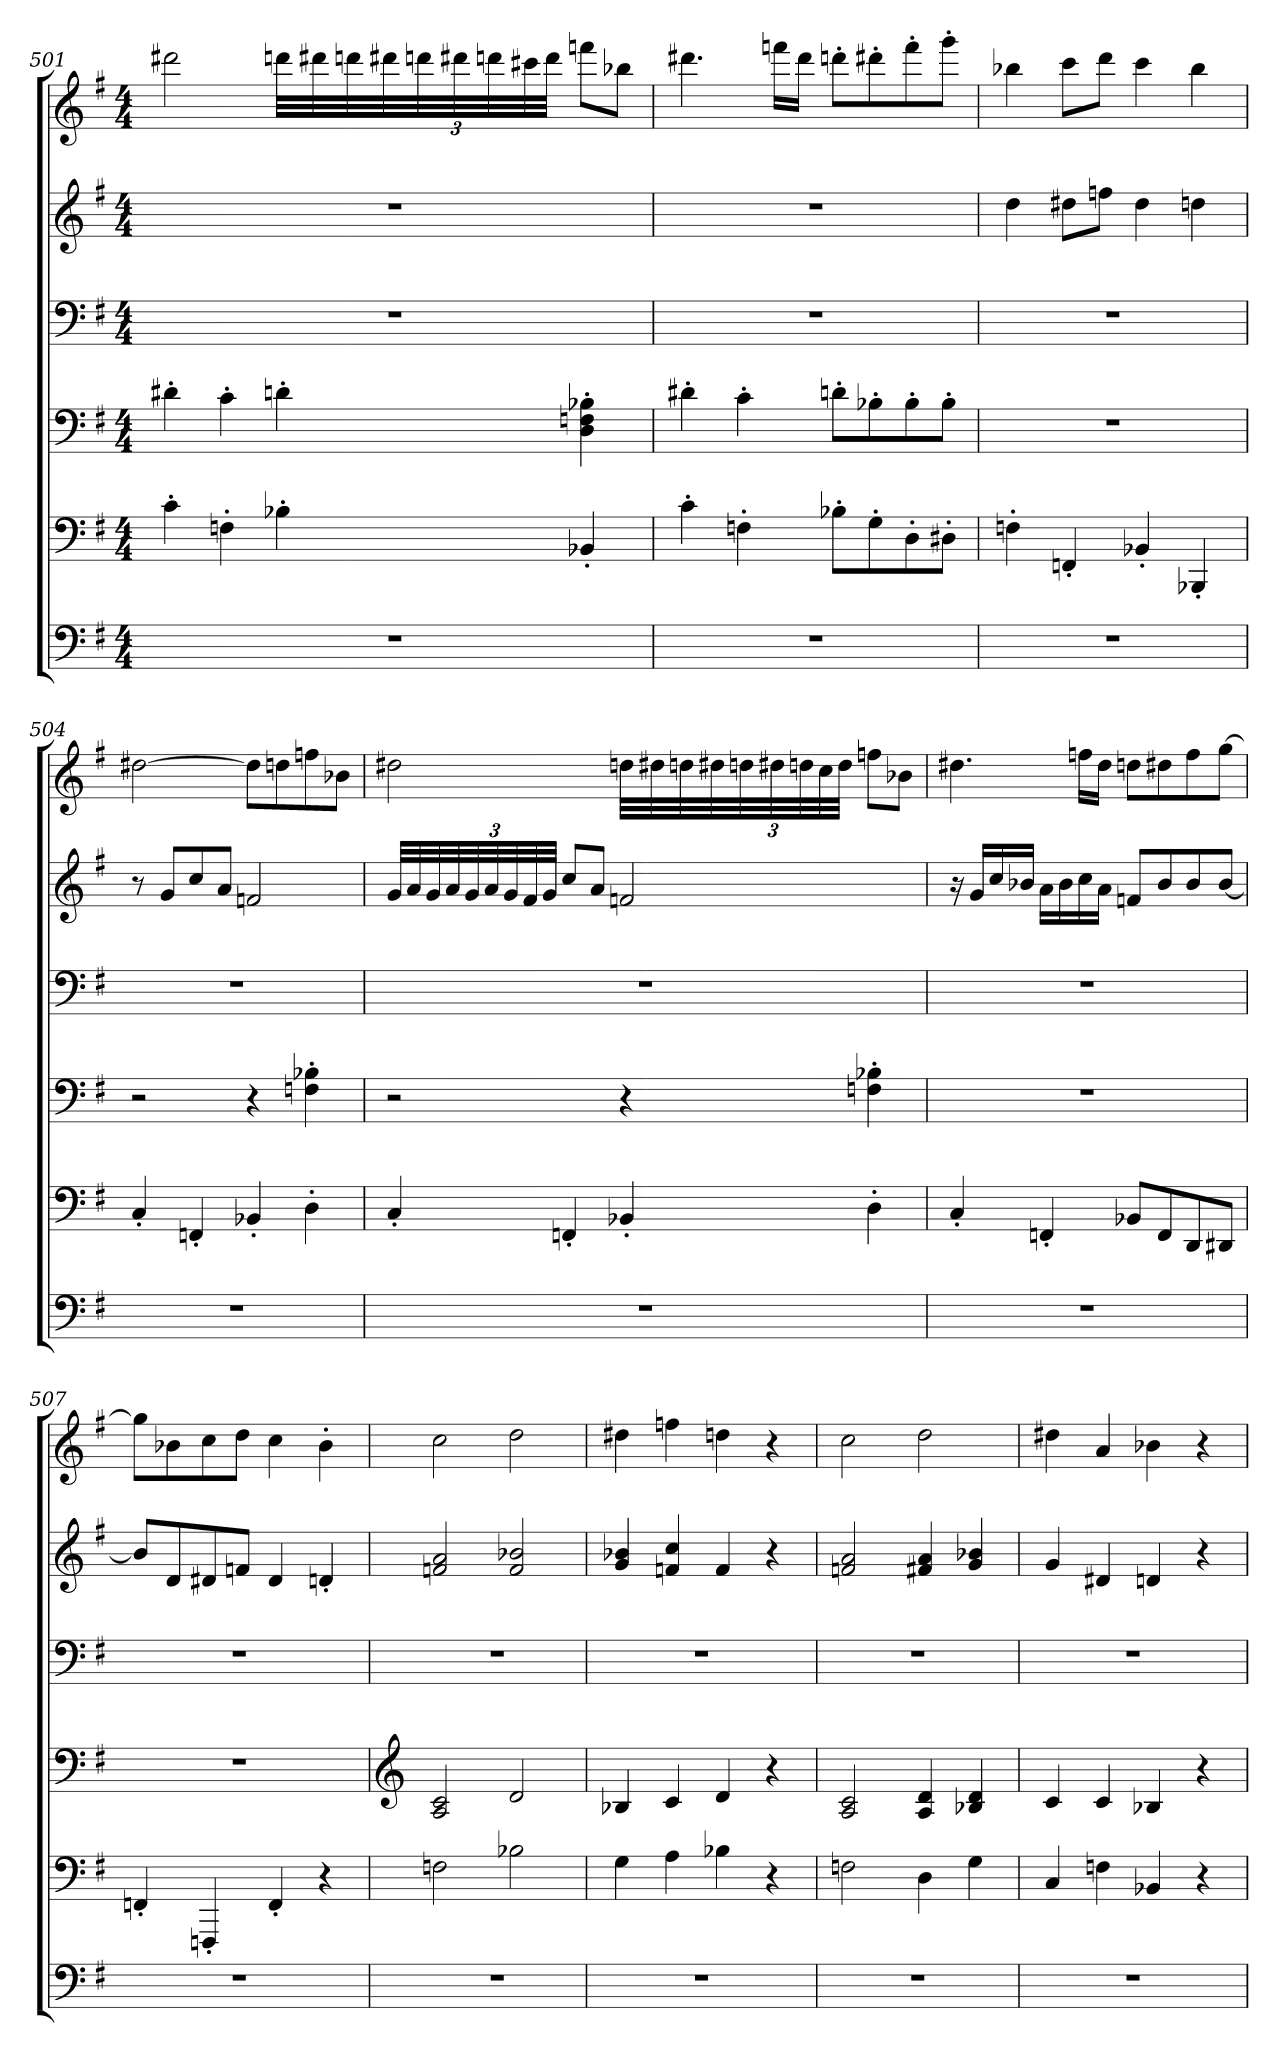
**kern	**kern	**kern	**kern	**kern	**kern
*part5	*part5	*part4	*part3	*part2	*part1
*staff6	*staff5	*staff4	*staff3	*staff2	*staff1
!!LO:LB:g=z
*clefF4	*clefF4	*clefF4	*clefF4	*clefG2	*clefG2
*k[f#]	*k[f#]	*k[f#]	*k[f#]	*k[f#]	*k[f#]
*M4/4	*M4/4	*M4/4	*M4/4	*M4/4	*M4/4
*MM67	*MM67	*MM67	*MM67	*MM67	*MM67
=501	=501	=501	=501	=501	=501
1r	4c'\	4d#X'\	1r	1r	2ddd#X\
.	4Fn'\	4c'\	.	.	.
.	4B-X'\	4dn'\	.	.	32dddn\LLL
.	.	.	.	.	32ddd#X\
.	.	.	.	.	32dddn\
.	.	.	.	.	32ddd#X\
*	*	*	*	*	*Xbrackettup
.	.	.	.	.	48dddn\
.	.	.	.	.	48ddd#X\
.	.	.	.	.	48dddn\
.	.	.	.	.	32ccc#X\
.	.	.	.	.	32ddd\JJJ
.	4BB-X'/	4D\' 4Fn\' 4B-X\'	.	.	8fffn\L
.	.	.	.	.	8bb-X\J
=502	=502	=502	=502	=502	=502
*	*	*	*	*	*MM67
1r	4c'\	4d#X'\	1r	1r	4.ddd#X\
.	4Fn'\	4c'\	.	.	.
.	.	.	.	.	16fffn\LL
.	.	.	.	.	16ddd#\JJ
.	8B-X'\L	8dn'\L	.	.	8dddn'\L
.	8G'\	8B-X'\	.	.	8ddd#X'\
.	8D'\	8B-'\	.	.	8fff'\
.	8D#X'\J	8B-'\J	.	.	8ggg'\J
!!LO:PB:g=z
=503	=503	=503	=503	=503	=503
*	*	*	*	*	*MM67
1r	4Fn'\	1r	1r	4dd\	4bb-X\
.	4FFn'/	.	.	8dd#X\L	8ccc\L
.	.	.	.	8ffn\J	8ddd\J
.	4BB-X'/	.	.	4dd#\	4ccc\
*	*	*	*	*	*MM56
.	4BBB-X'/	.	.	4ddn\	4bb-\
=504	=504	=504	=504	=504	=504
*	*	*	*	*	*MM67
1r	4C'/	2r	1r	8r	[2dd#X\
.	.	.	.	8g/L	.
.	4FFn'/	.	.	8cc/	.
.	.	.	.	8a/J	.
.	4BB-X'/	4r	.	2fn/	8dd#\L]
.	.	.	.	.	8ddn\
.	4D'\	4Fn\' 4B-X\'	.	.	8ffn\
.	.	.	.	.	8b-X\J
!!LO:LB:g=z
=505	=505	=505	=505	=505	=505
*	*	*	*	*	*MM67
1r	4C'/	2r	1r	32g/LLL	2dd#X\
.	.	.	.	32a/	.
.	.	.	.	32g/	.
.	.	.	.	32a/	.
*	*	*	*	*Xbrackettup	*
.	.	.	.	48g/	.
.	.	.	.	48a/	.
.	.	.	.	48g/	.
.	.	.	.	32f#/	.
.	.	.	.	32g/JJJ	.
.	4FFn'/	.	.	8cc/L	.
.	.	.	.	8a/J	.
.	4BB-X'/	4r	.	2fn/	32ddn\LLL
.	.	.	.	.	32dd#X\
.	.	.	.	.	32ddn\
.	.	.	.	.	32dd#X\
.	.	.	.	.	48ddn\
.	.	.	.	.	48dd#X\
.	.	.	.	.	48ddn\
.	.	.	.	.	32cc\
.	.	.	.	.	32dd\JJJ
.	4D'\	4Fn\' 4B-X\'	.	.	8ffn\L
.	.	.	.	.	8b-X\J
=506	=506	=506	=506	=506	=506
*	*	*	*	*	*MM67
1r	4C'/	1r	1r	16r	4.dd#X\
.	.	.	.	16g/LL	.
.	.	.	.	16cc/	.
.	.	.	.	16b-X/JJ	.
.	4FFn'/	.	.	16a\LL	.
.	.	.	.	16b-\	.
.	.	.	.	16cc\	16ffn\LL
.	.	.	.	16a\JJ	16dd#\JJ
.	8BB-X/L	.	.	8fn/L	8ddn\L
.	8FF/	.	.	8b-/	8dd#X\
.	8DD/	.	.	8b-/	8ff\
*	*	*	*	*	*MM65
.	8DD#X/J	.	.	[8b-/J	[8gg\J
!!LO:PB:g=z
=507	=507	=507	=507	=507	=507
1r	4FFn'/	1r	1r	8b-/L]	8gg\L]
.	.	.	.	8d/	8b-X\
.	4FFFn'/	.	.	8d#X/	8cc\
.	.	.	.	8fn/J	8dd\J
.	4FF'/	.	.	4d#/	4cc\
.	4r	.	.	4dn'/	4b-'\
=508	=508	=508	=508	=508	=508
*	*	*clefG2	*	*	*
*	*	*	*	*	*MM67
1r	2Fn\	2A/ 2c/	1r	2fn/ 2a/	2cc\
.	2B-X\	2d/	.	2f/ 2b-X/	2dd\
=509	=509	=509	=509	=509	=509
*	*	*	*	*	*MM67
1r	4G\	4B-X/	1r	4g/ 4b-X/	4dd#X\
.	4A\	4c/	.	4fn/ 4cc/	4ffn\
*	*	*	*	*	*MM65
.	4B-X\	4d/	.	4f/	4ddn\
*	*	*	*	*	*MM51
.	4r	4r	.	4r	4r
=510	=510	=510	=510	=510	=510
*	*	*	*	*	*MM67
1r	2Fn\	2A/ 2c/	1r	2fn/ 2a/	2cc\
.	4D\	4A/ 4d/	.	4f#X/ 4a/	2dd\
.	4G\	4B-X/ 4d/	.	4g/ 4b-X/	.
=511	=511	=511	=511	=511	=511
*	*	*	*	*	*MM60
1r	4C/	4c/	1r	4g/	4dd#X\
*	*	*	*	*	*MM45
.	4Fn\	4c/	.	4d#X/	4a/
*	*	*	*	*	*MM22
.	4BB-X/	4B-X/	.	4dn/	4b-X\
.	4r	4r	.	4r	4r
=	=	=	=	=	=
*-	*-	*-	*-	*-	*-
